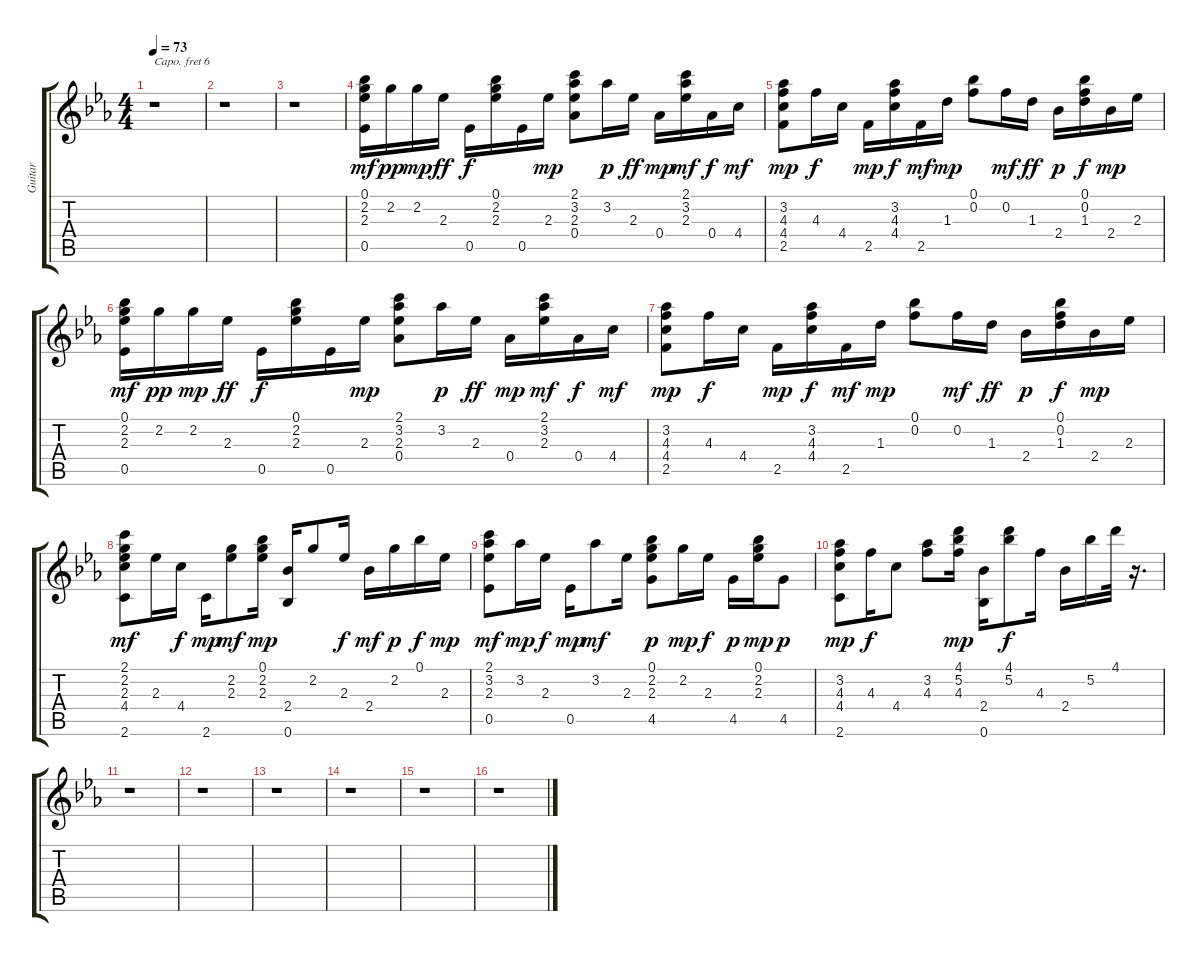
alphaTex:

\track ("Guitar" "Guitar") {instrument acousticguitarsteel}
\staff {score tabs}
\capo 6
\tuning (E4 B3 G3 D3 A2 E2) {hide}
\ts (4 4)
\tempo 73
\clef g2
\ks eb
r.1{dy mf} |
r.1 |
r.1 |
(0.1 2.2 2.3 0.5).16 2.2.16{dy pp} 2.2.16{dy mp} 2.3.16{dy ff} 0.5.16{dy f} (0.1 2.2 2.3).16 0.5.16 2.3.16{dy mp} (2.1 3.2 2.3 0.4).8 3.2.16{dy p} 2.3.16{dy ff} 0.4.16{dy mp} (2.1 3.2 2.3).16{dy mf} 0.4.16{dy f} 4.4.16{dy mf} |
(3.2 4.3 4.4 2.5).8{dy mp} 4.3.16{dy f} 4.4.16 2.5.16{dy mp} (3.2 4.3 4.4).16{dy f} 2.5.16{dy mf} 1.3.16{dy mp} (0.1 0.2).8 0.2.16{dy mf} 1.3.16{dy ff} 2.4.16{dy p} (0.1 0.2 1.3).16{dy f} 2.4.16{dy mp} 2.3.16 |
(0.1 2.2 2.3 0.5).16{dy mf} 2.2.16{dy pp} 2.2.16{dy mp} 2.3.16{dy ff} 0.5.16{dy f} (0.1 2.2 2.3).16 0.5.16 2.3.16{dy mp} (2.1 3.2 2.3 0.4).8 3.2.16{dy p} 2.3.16{dy ff} 0.4.16{dy mp} (2.1 3.2 2.3).16{dy mf} 0.4.16{dy f} 4.4.16{dy mf} |
(3.2 4.3 4.4 2.5).8{dy mp} 4.3.16{dy f} 4.4.16 2.5.16{dy mp} (3.2 4.3 4.4).16{dy f} 2.5.16{dy mf} 1.3.16{dy mp} (0.1 0.2).8 0.2.16{dy mf} 1.3.16{dy ff} 2.4.16{dy p} (0.1 0.2 1.3).16{dy f} 2.4.16{dy mp} 2.3.16 |
(2.1 2.2 2.3 4.4 2.6).8{dy mf} 2.3.16 4.4.16{dy f} 2.6.16{dy mp} (2.2 2.3).8{dy mf} (0.1 2.2 2.3).16{dy mp} (2.4 0.6).16 2.2.8 2.3.16{dy f} 2.4.16{dy mf} 2.2.16{dy p} 0.1.16{dy f} 2.3.16{dy mp} |
(2.1 3.2 2.3 0.5).8{dy mf} 3.2.16{dy mp} 2.3.16{dy f} 0.5.16{dy mp} 3.2.8{dy mf} 2.3.16 (0.1 2.2 2.3 4.5).8{dy p} 2.2.16{dy mp} 2.3.16{dy f} 4.5.16{dy p} (0.1 2.2 2.3).16{dy mp} 4.5.8{dy p} |
(3.2 4.3 4.4 2.6).8{dy mp} 4.3.16{dy f} 4.4.8 (3.2 4.3).8 (4.1 5.2 4.3).16{dy mp} (2.4 0.6).16 (4.1 5.2).8{dy f} 4.3.16 2.4.16 5.2.16 4.1.32 r.16{d} |
r.1 |
r.1 |
r.1 |
r.1 |
r.1 |
r.1
